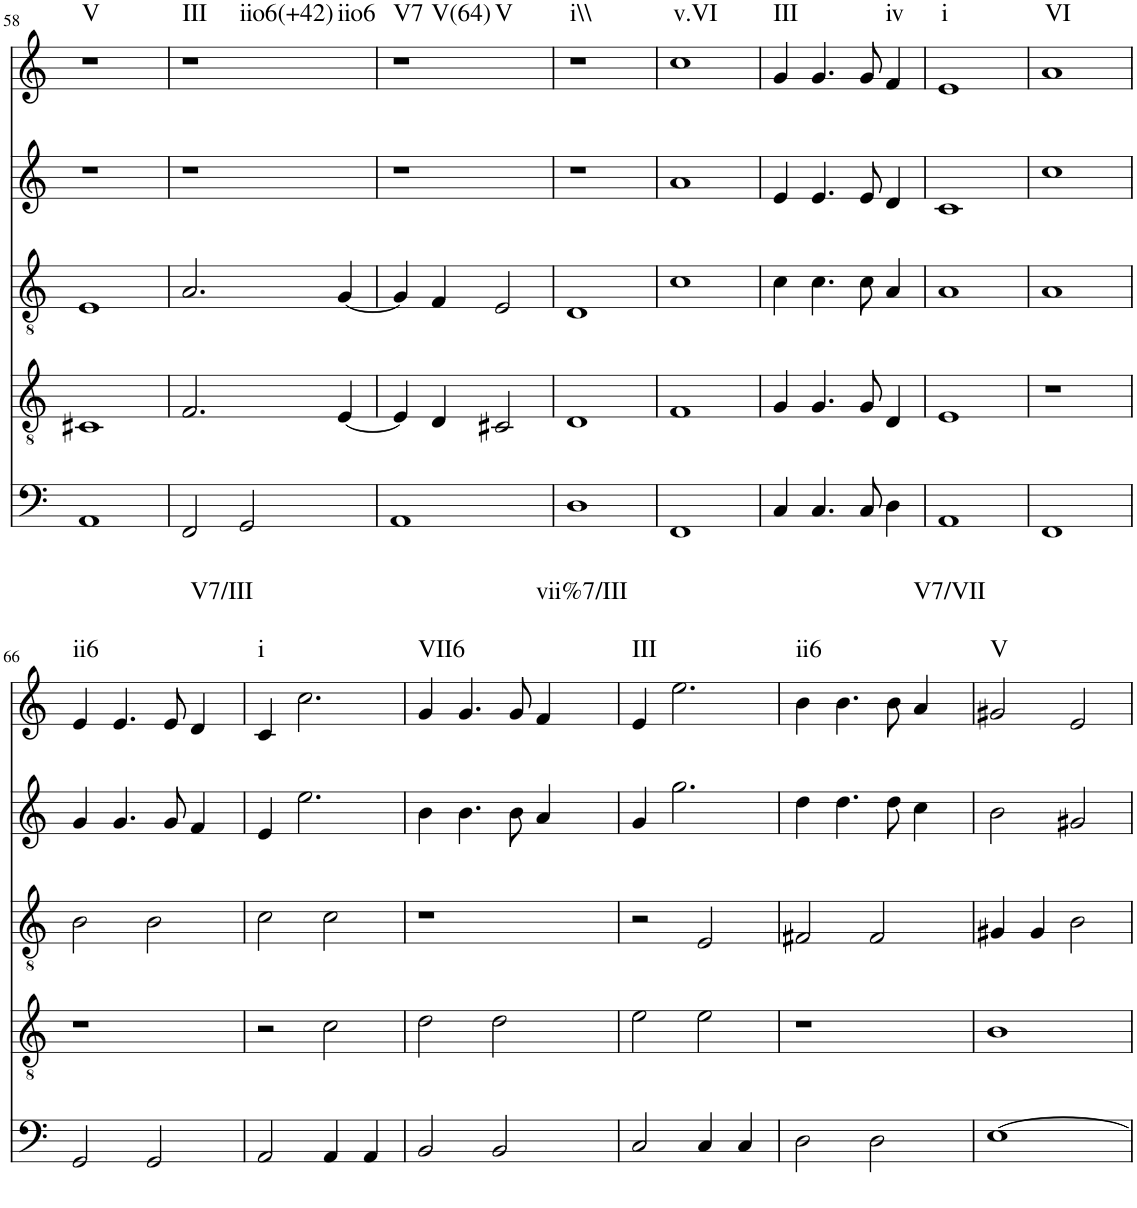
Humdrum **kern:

**kern	**kern	**kern	**kern	**kern	**harte
*part5	*part4	*part3	*part2	*part1	*part1
*staff5	*staff4	*staff3	*staff2	*staff1	*
*I"vox	*I"vox	*I"vox	*I"vox	*I"vox	*
!!LO:PB:g=z
*clefF4	*clefGv2	*clefGv2	*clefG2	*clefG2	*
*k[]	*k[]	*k[]	*k[]	*k[]	*
*M4/4	*M4/4	*M4/4	*M4/4	*M4/4	*
=58	=58	=58	=58	=58	=58
!	!	!	!	!	!LO:H:kt=V
1AA	1C#X	1E	1r	1r	N
=59	=59	=59	=59	=59	=59
!	!	!	!	!	!LO:H:n=1:kt=III
!	!	!	!	!	!LO:H:n=2:kt=iio6(+42)
!	!	!	!	!	!LO:H:n=3:kt=iio6
2FF/	2.F/	2.A/	1r	1r	N N N
2GG/	.	.	.	.	.
.	[4E/	[4G/	.	.	.
=60	=60	=60	=60	=60	=60
!	!	!	!	!	!LO:H:n=1:kt=V7
!	!	!	!	!	!LO:H:n=2:kt=V(64)
!	!	!	!	!	!LO:H:n=3:kt=V
1AA	4E/]	4G/]	1r	1r	N N N
.	4D/	4F/	.	.	.
.	2C#X/	2E/	.	.	.
=61	=61	=61	=61	=61	=61
!	!	!	!	!	!LO:H:kt=i\\
1D	1D	1D	1r	1r	N
=62	=62	=62	=62	=62	=62
!	!	!	!	!	!LO:H:kt=v.VI
1FF	1F	1c	1a	1cc	N
=63	=63	=63	=63	=63	=63
!	!	!	!	!	!LO:H:kt=III
4C/	4G/	4c\	4e/	4g/	N
4.C/	4.G/	4.c\	4.e/	4.g/	.
8C/	8G/	8c\	8e/	8g/	.
!	!	!	!	!	!LO:H:kt=iv
4D\	4D/	4A/	4d/	4f/	N
=64	=64	=64	=64	=64	=64
!	!	!	!	!	!LO:H:kt=i
1AA	1E	1A	1c	1e	N
=65	=65	=65	=65	=65	=65
!	!	!	!	!	!LO:H:kt=VI
1FF	1r	1A	1cc	1a	N
!!LO:LB:g=z
=66	=66	=66	=66	=66	=66
!	!	!	!	!	!LO:H:kt=ii6
2GG/	1r	2B\	4g/	4e/	N
.	.	.	4.g/	4.e/	.
2GG/	.	2B\	.	.	.
.	.	.	8g/	8e/	.
!	!	!	!	!	!LO:H:kt=V7/III
.	.	.	4f/	4d/	N
=67	=67	=67	=67	=67	=67
!	!	!	!	!	!LO:H:kt=i
2AA/	2r	2c\	4e/	4c/	N
.	.	.	2.ee\	2.cc\	.
4AA/	2c\	2c\	.	.	.
4AA/	.	.	.	.	.
=68	=68	=68	=68	=68	=68
!	!	!	!	!	!LO:H:kt=VII6
2BB/	2d\	1r	4b\	4g/	N
.	.	.	4.b\	4.g/	.
2BB/	2d\	.	.	.	.
.	.	.	8b\	8g/	.
!	!	!	!	!	!LO:H:kt=vii%7/III
.	.	.	4a/	4f/	N
=69	=69	=69	=69	=69	=69
!	!	!	!	!	!LO:H:kt=III
2C/	2e\	2r	4g/	4e/	N
.	.	.	2.gg\	2.ee\	.
4C/	2e\	2E/	.	.	.
4C/	.	.	.	.	.
=70	=70	=70	=70	=70	=70
!	!	!	!	!	!LO:H:kt=ii6
2D\	1r	2F#X/	4dd\	4b\	N
.	.	.	4.dd\	4.b\	.
2D\	.	2F#/	.	.	.
.	.	.	8dd\	8b\	.
!	!	!	!	!	!LO:H:kt=V7/VII
.	.	.	4cc\	4a/	N
=71	=71	=71	=71	=71	=71
!	!	!	!	!	!LO:H:kt=V
[1E	1B	4G#X/	2b\	2g#X/	N
.	.	4G#/	.	.	.
.	.	2B\	2g#X/	2e/	.
=	=	=	=	=	=
*-	*-	*-	*-	*-	*-
